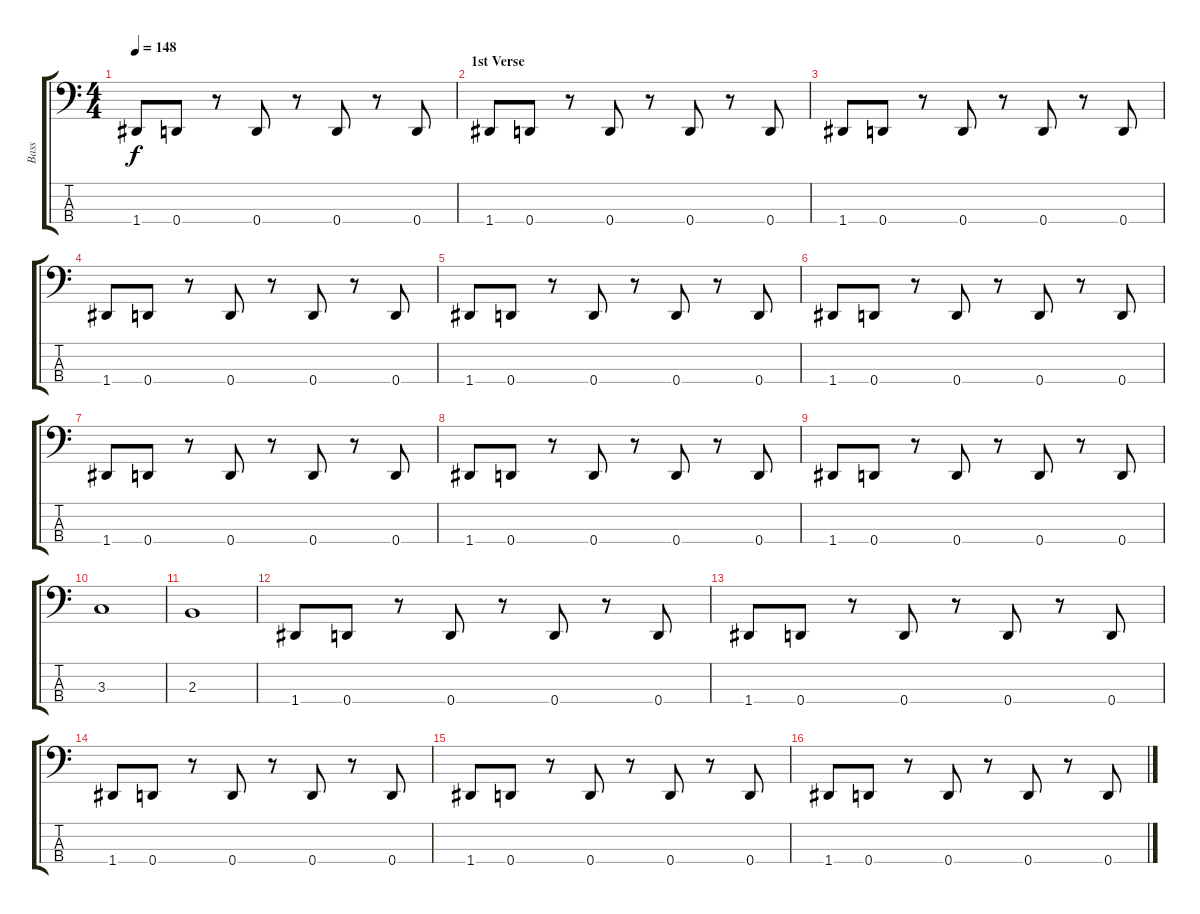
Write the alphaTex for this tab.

\track ("Bass" "Bass") {instrument electricbasspick}
\staff {score tabs}
\tuning (G2 D2 A1 D1) {hide}
\ts (4 4)
\tempo 148
\clef f4
\ks c
1.4.8{dy f} 0.4.8 r.8 0.4.8 r.8 0.4.8 r.8 0.4.8 |
\section ("" "1st Verse")
1.4.8 0.4.8 r.8 0.4.8 r.8 0.4.8 r.8 0.4.8 |
1.4.8 0.4.8 r.8 0.4.8 r.8 0.4.8 r.8 0.4.8 |
1.4.8 0.4.8 r.8 0.4.8 r.8 0.4.8 r.8 0.4.8 |
1.4.8 0.4.8 r.8 0.4.8 r.8 0.4.8 r.8 0.4.8 |
1.4.8 0.4.8 r.8 0.4.8 r.8 0.4.8 r.8 0.4.8 |
1.4.8 0.4.8 r.8 0.4.8 r.8 0.4.8 r.8 0.4.8 |
1.4.8 0.4.8 r.8 0.4.8 r.8 0.4.8 r.8 0.4.8 |
1.4.8 0.4.8 r.8 0.4.8 r.8 0.4.8 r.8 0.4.8 |
3.3.1 |
2.3.1 |
1.4.8 0.4.8 r.8 0.4.8 r.8 0.4.8 r.8 0.4.8 |
1.4.8 0.4.8 r.8 0.4.8 r.8 0.4.8 r.8 0.4.8 |
1.4.8 0.4.8 r.8 0.4.8 r.8 0.4.8 r.8 0.4.8 |
1.4.8 0.4.8 r.8 0.4.8 r.8 0.4.8 r.8 0.4.8 |
1.4.8 0.4.8 r.8 0.4.8 r.8 0.4.8 r.8 0.4.8
